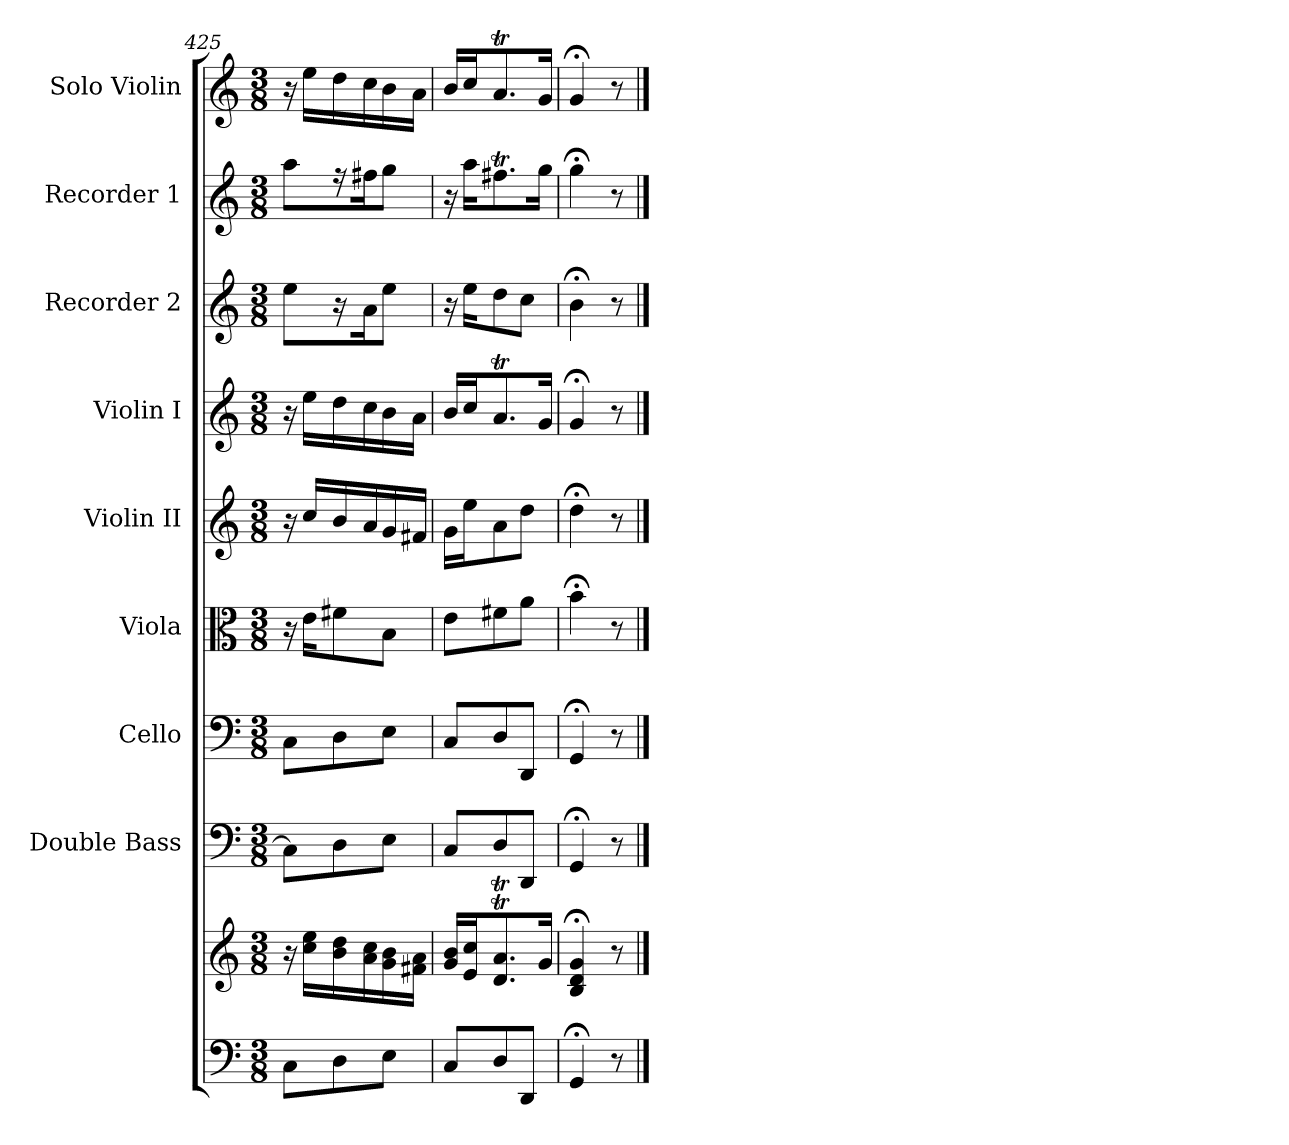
**kern	**kern	**kern	**kern	**kern	**kern	**kern	**kern	**kern	**kern
*part9	*part9	*part8	*part7	*part6	*part5	*part4	*part3	*part2	*part1
*staff10	*staff9	*staff8	*staff7	*staff6	*staff5	*staff4	*staff3	*staff2	*staff1
*	*	*I"Double Bass	*I"Cello	*I"Viola	*I"Violin II	*I"Violin I	*I"Recorder 2	*I"Recorder 1	*I"Solo Violin
*	*	*I'D.B.	*	*I'Vla.	*I'Vln. II	*I'Vln. I	*I'Rec. 2	*I'Rec. 1	*I'Vln.
*clefF4	*clefG2	*clefF4	*clefF4	*clefC3	*clefG2	*clefG2	*clefG2	*clefG2	*clefG2
*	*	*ITrd7c12	*	*	*	*	*	*	*
*M3/8	*M3/8	*M3/8	*M3/8	*M3/8	*M3/8	*M3/8	*M3/8	*M3/8	*M3/8
=425	=425	=425	=425	=425	=425	=425	=425	=425	=425
8C\L	16r	8CC\L]	8C\L	16r	16r	16r	8ee\L	8aa\L	16r
.	16cc\ 16ee\LL	.	.	16e\KL	16cc/LL	16ee\LL	.	.	16ee\LL
8D\	16b\ 16dd\	8DD\	8D\	8f#\	16b/	16dd\	16r	16r	16dd\
.	16a\ 16cc\	.	.	.	16a/	16cc\	16a\k	16ff#\k	16cc\
8E\J	16g\ 16b\	8EE\J	8E\J	8B\J	16g/	16b\	8ee\J	8gg\J	16b\
.	16f#\ 16a\JJ	.	.	.	16f#/JJ	16a\JJ	.	.	16a\JJ
=426	=426	=426	=426	=426	=426	=426	=426	=426	=426
8C/L	16g/ 16b/LL	8CC/L	8C/L	8e\L	16g\LL	16b/LL	16r	16r	16b/LL
.	16e/ 16cc/J	.	.	.	16ee\J	16cc/J	16ee\KL	16aa\KL	16cc/J
8D/	8.dT/ 8.aT/	8DD/	8D/	8f#\	8a\	8.aT/	8dd\	8.ff#t\	8.aT/
8DD/J	.	8DDD/J	8DD/J	8a\J	8dd\J	.	8cc\J	.	.
.	16g/Jk	.	.	.	.	16g/Jk	.	16gg\Jk	16g/Jk
=427	=427	=427	=427	=427	=427	=427	=427	=427	=427
4GG;</	4B;</ 4d;</ 4g;</	4GGG;</	4GG;</	4b;<\	4dd;<\	4g;</	4b;<\	4gg;<\	4g;</
8r	8r	8r	8r	8r	8r	8r	8r	8r	8r
==	==	==	==	==	==	==	==	==	==
*-	*-	*-	*-	*-	*-	*-	*-	*-	*-
